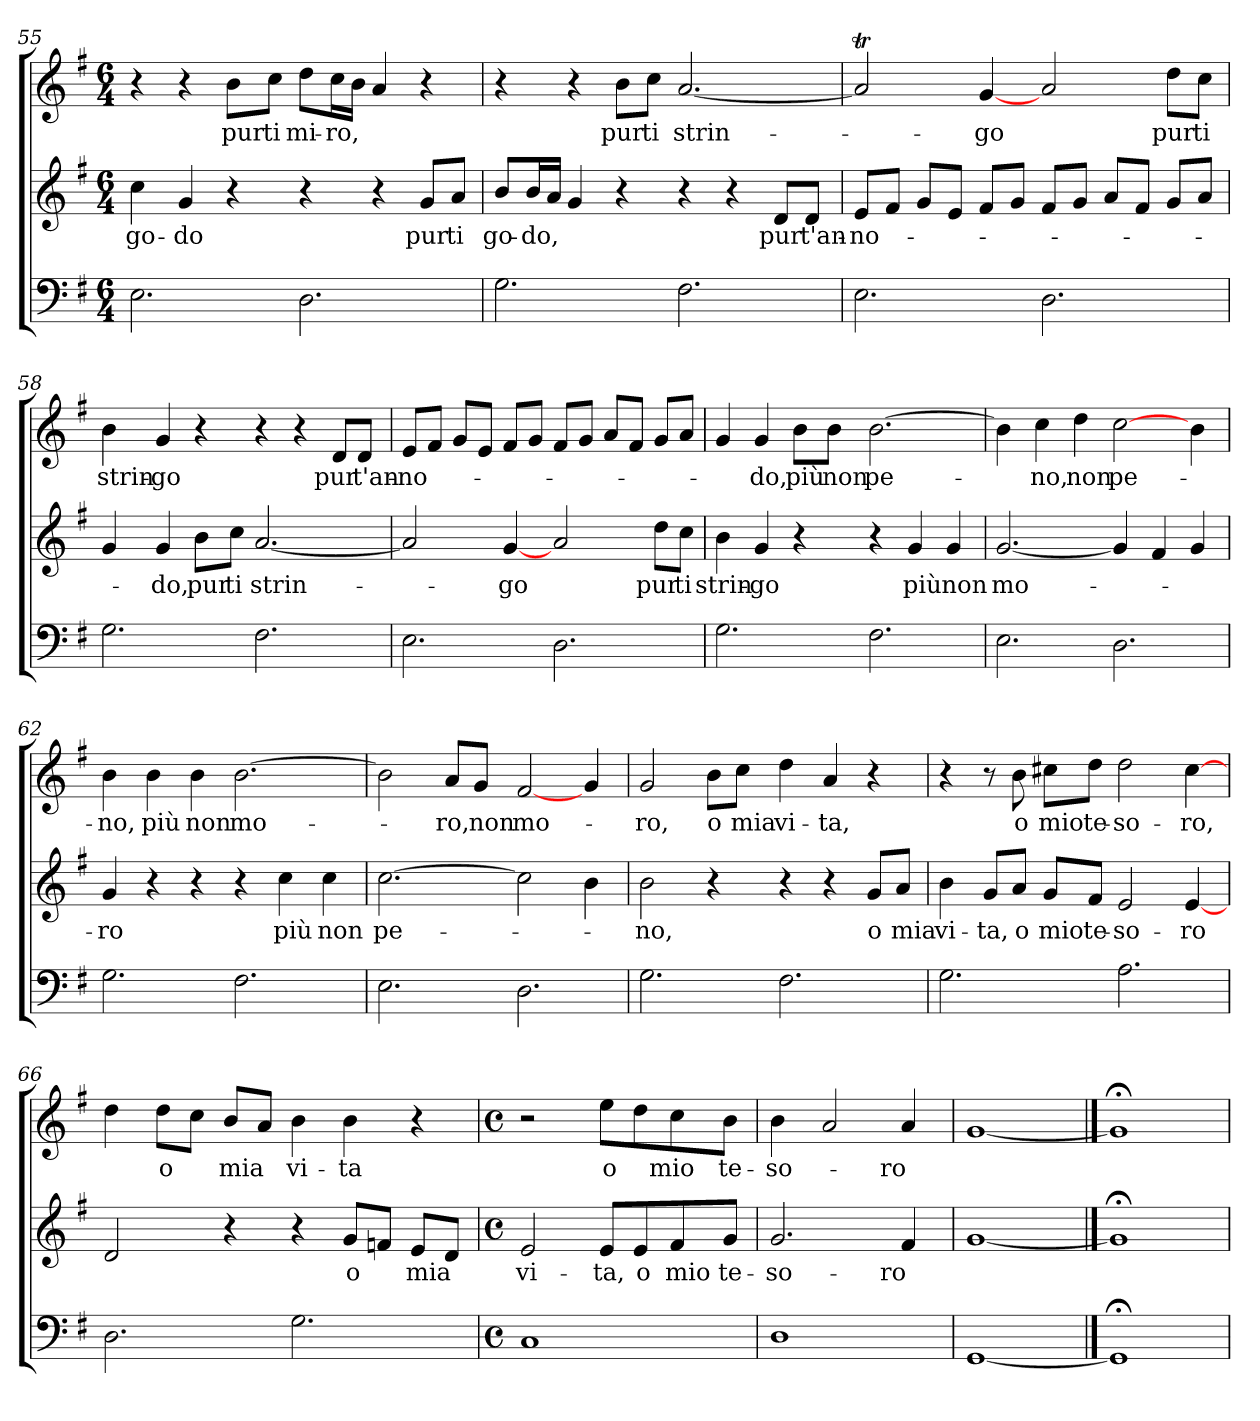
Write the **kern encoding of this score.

**kern	**kern	**text	**kern	**text
*part3	*part2	*part2	*part1	*part1
*staff3	*staff2	*staff2	*staff1	*staff1
!!LO:PB:g=z
*clefF4	*clefG2	*	*clefG2	*
*k[f#]	*k[f#]	*	*k[f#]	*
*G:	*G:	*	*G:	*
*M6/4	*M6/4	*	*M6/4	*
=55	=55	=55	=55	=55
2.E\	4cc\	go-	4r	.
.	4g/	-do	4r	.
.	4r	.	8b\L	pur
.	.	.	8cc\J	ti
2.D\	4r	.	8dd\L	mi-
.	.	.	16cc\L	-ro,
.	.	.	16b\JJ	.
.	4r	.	4a/	.
.	8g/L	pur	4r	.
.	8a/J	ti	.	.
=56	=56	=56	=56	=56
2.G\	8b/L	go-	4r	.
.	16b/L	-do,	.	.
.	16a/JJ	.	.	.
.	4g/	.	4r	.
.	4r	.	8b\L	pur
.	.	.	8cc\J	ti
2.F#\	4r	.	[2.a/	strin-
.	4r	.	.	.
.	8d/L	pur	.	.
.	8d/J	t'an-	.	.
=57	=57	=57	=57	=57
2.E\	8e/L	-no-	2aT/]	.
.	8f#/J	.	.	.
.	8g/L	.	.	.
.	8e/J	.	.	.
.	8f#/L	.	[4g/	-go
.	8g/J	.	.	.
2.D\	8f#/L	.	2a/	.
.	8g/J	.	.	.
.	8a/L	.	.	.
.	8f#/J	.	.	.
.	8g/L	.	8dd\L	pur
.	8a/J	.	8cc\J	ti
!!LO:LB:g=z
=58	=58	=58	=58	=58
2.G\	4g/	.	4b\	strin-
.	4g/	-do,	4g/	-go
.	8b\L	pur	4r	.
.	8cc\J	ti	.	.
2.F#\	[2.a/	strin-	4r	.
.	.	.	4r	.
.	.	.	8d/L	pur
.	.	.	8d/J	t'an-
=59	=59	=59	=59	=59
2.E\	2a/]	.	8e/L	-no-
.	.	.	8f#/J	.
.	.	.	8g/L	.
.	.	.	8e/J	.
.	[4g/	-go	8f#/L	.
.	.	.	8g/J	.
2.D\	2a/	.	8f#/L	.
.	.	.	8g/J	.
.	.	.	8a/L	.
.	.	.	8f#/J	.
.	8dd\L	pur	8g/L	.
.	8cc\J	ti	8a/J	.
=60	=60	=60	=60	=60
2.G\	4b\	strin-	4g/	.
.	4g/	-go	4g/	-do,
.	4r	.	8b\L	più
.	.	.	8b\J	non
2.F#\	4r	.	[2.b\	pe-
.	4g/	più	.	.
.	4g/	non	.	.
!!LO:LB:g=z
=61	=61	=61	=61	=61
2.E\	[2.g/	mo-	4b\]	.
.	.	.	4cc\	-no,
.	.	.	4dd\	non
2.D\	4g/]	.	[2cc\	pe-
.	4f#/	.	.	.
.	4g/	.	4b\	.
=62	=62	=62	=62	=62
2.G\	4g/	-ro	4b\	-no,
.	4r	.	4b\	più
.	4r	.	4b\	non
2.F#\	4r	.	[2.b\	mo-
.	4cc\	più	.	.
.	4cc\	non	.	.
=63	=63	=63	=63	=63
2.E\	[2.cc\	pe-	2b\]	.
.	.	.	8a/L	-ro,
.	.	.	8g/J	non
2.D\	2cc\]	.	[2f#/	mo-
.	4b\	.	4g/	.
=64	=64	=64	=64	=64
2.G\	2b\	-no,	2g/	-ro,
.	4r	.	8b\L	o
.	.	.	8cc\J	mia
2.F#\	4r	.	4dd\	vi-
.	4r	.	4a/	-ta,
.	8g/L	o	4r	.
.	8a/J	mia	.	.
!!LO:LB:g=z
=65	=65	=65	=65	=65
2.G\	4b\	vi-	4r	.
.	8g/L	-ta,	8r	.
.	8a/J	o	8b\	o
.	8g/L	mio	8cc#X\L	mio
.	8f#/J	te-	8dd\J	te-
2.A\	2e/	-so-	2dd\	-so-
.	[4e/	-ro	[4cc#\	-ro,
=66	=66	=66	=66	=66
2.D\	2d/	.	4dd\	.
.	.	.	8dd\L	o
.	.	.	8cc\J	.
.	4r	.	8b/L	mia
.	.	.	8a/J	.
2.G\	4r	.	4b\	vi-
.	8g/L	o	4b\	-ta
.	8fn/J	.	.	.
.	8e/L	mia	4r	.
.	8d/J	.	.	.
=67	=67	=67	=67	=67
*M4/4	*M4/4	*	*M4/4	*
*met(c)	*met(c)	*	*met(c)	*
1C	2e/	vi-	2r	.
.	8e/L	-ta,	8ee\L	o
.	8e/	o	8dd\	.
.	8f#/	mio	8cc\	mio
.	8g/J	te-	8b\J	te-
=68	=68	=68	=68	=68
1D	2.g/	-so-	4b\	-so-
.	.	.	2a/	.
.	4f#/	-ro	4a/	-ro
=69	=69	=69	=69	=69
[1GG	[1g	.	[1g	.
==70	==70	==70	==70	==70
1GG;<]	1g;<]	.	1g;<]	.
=	=	=	=	=
*-	*-	*-	*-	*-
